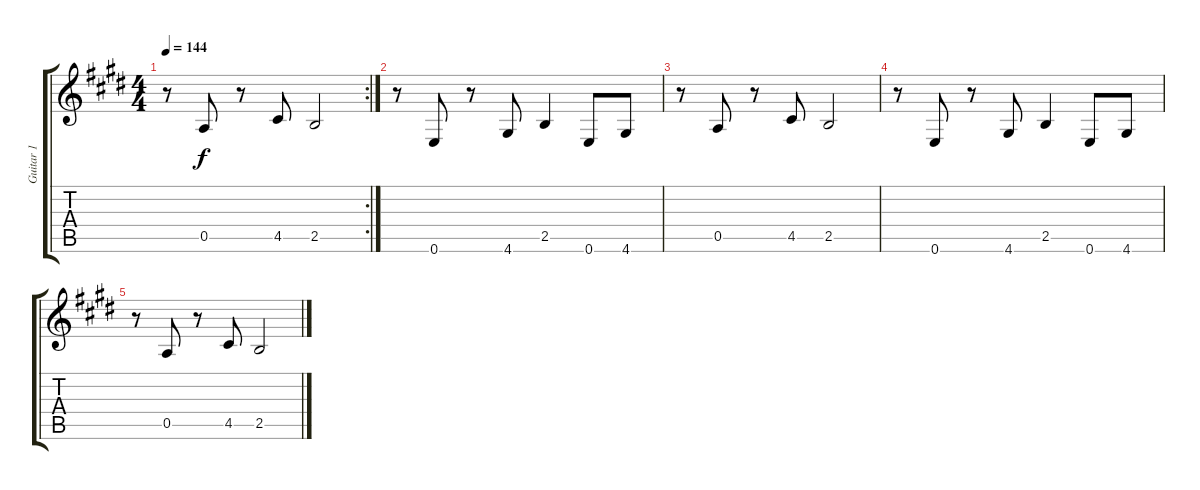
\track ("Guitar 1" "Guitar 1") {instrument acousticguitarnylon}
\staff {score tabs}
\tuning (E4 B3 G3 D3 A2 E2) {hide}
\rc 2
\ts (4 4)
\tempo 144
\clef g2
\ks e
r.8{dy f} 0.5.8 r.8 4.5.8 2.5.2 |
r.8{volume 11} 0.6.8 r.8 4.6.8 2.5.4 0.6.8 4.6.8 |
r.8 0.5.8 r.8{volume 8} 4.5.8 2.5.2 |
r.8 0.6.8 r.8{volume 6} 4.6.8 2.5.4 0.6.8 4.6.8 |
r.8 0.5.8 r.8{volume 2} 4.5.8 2.5.2
